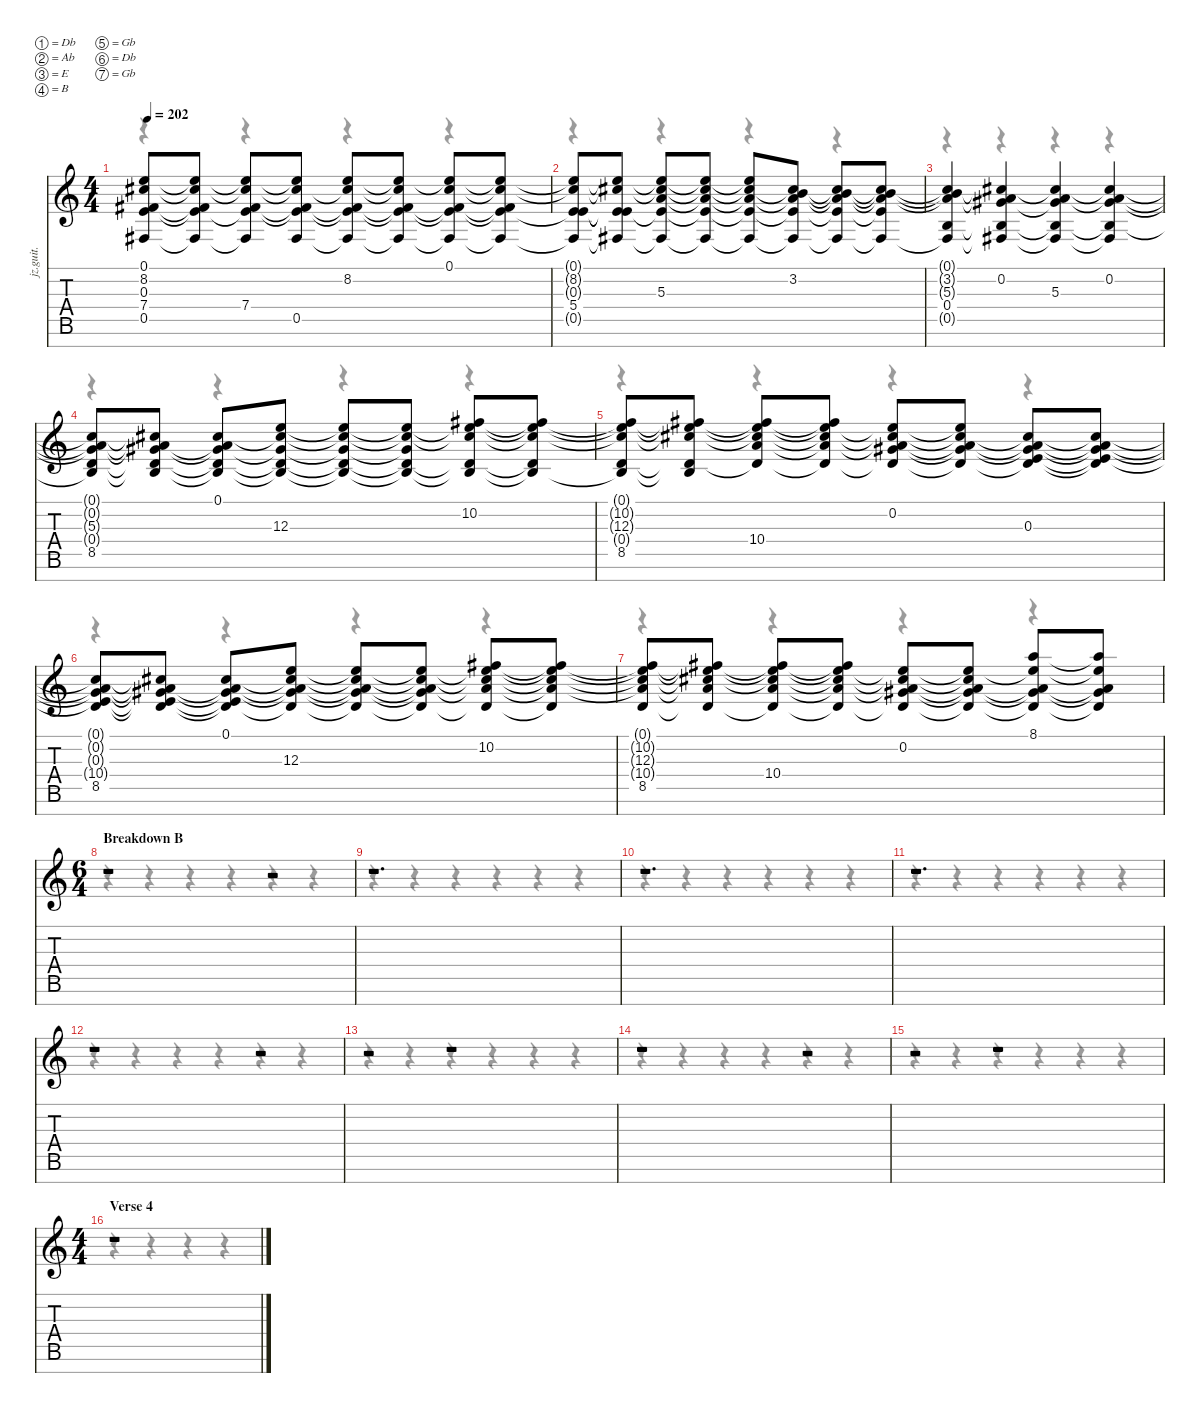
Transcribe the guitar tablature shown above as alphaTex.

\defaultSystemsLayout 4
\hideDynamics
\bracketExtendMode nobrackets
\track ("Clean Guitar " "jz.guit.") {instrument electricguitarjazz}
\staff {score tabs}
\tuning (Db4 Ab3 E3 B2 Gb2 Db2 Gb1)
\voice
\ts (4 4)
\tempo 202
\clef g2
\ks c
(0.1{t acc #} 8.2{t} 0.3{t} 7.4{t acc #} 0.5{t acc #}).8{dy f beam Up} (0.1{t acc #} 8.2{t} 0.3{t} 7.4{t acc #} 0.5{t acc #}).8{beam Up} (0.1{t acc #} 8.2{t} 0.3{t} 7.4{acc #} 0.5{t acc #}).8{beam Up} (0.1{t acc #} 8.2{t} 0.3{t} 7.4{t acc #} 0.5{acc #}).8{beam Up} (0.1{t acc #} 8.2 0.3{t} 7.4{t acc #} 0.5{t acc #}).8{beam Up} (0.1{t acc #} 8.2{t} 0.3{t} 7.4{t acc #} 0.5{t acc #}).8{beam Up} (0.1{acc #} 8.2{t} 0.3{t} 7.4{t acc #} 0.5{t acc #}).8{beam Up} (0.1{t acc #} 8.2{t} 0.3{t} 7.4{t acc #} 0.5{t acc #}).8{beam Up} |
(0.1{t acc #} 8.2{t} 0.3{t} 5.4 0.5{t acc #}).8{beam Up} (0.1{t acc #} 8.2{t} 0.3{t} 5.4{t} 0.5{t acc #}).8{beam Up} (0.1{t acc #} 8.2{t} 5.3 5.4{t} 0.5{t acc #}).8{beam Up} (0.1{t acc #} 8.2{t} 5.3{t} 5.4{t} 0.5{t acc #}).8{beam Up} (0.1{t acc #} 8.2{t} 5.3{t} 5.4{t} 0.5{t acc #}).8{beam Up} (0.1{t acc #} 3.2 5.3{t} 5.4{t} 0.5{t acc #}).8{beam Up} (0.1{t acc #} 3.2{t} 5.3{t} 5.4{t} 0.5{t acc #}).8{beam Up} (0.1{t acc #} 3.2{t} 5.3{t} 5.4{t} 0.5{t acc #}).8{beam Up} |
(0.1{t acc #} 3.2{t} 5.3{t} 0.4 0.5{t acc #}).4{beam Up} (0.1{t acc #} 0.2{acc #} 5.3{t} 0.4{t} 0.5{t acc #}).4{beam Up} (0.1{t acc #} 0.2{t acc #} 5.3 0.4{t} 0.5{t acc #}).4{beam Up} (0.1{t acc #} 0.2{acc #} 5.3{t} 0.4{t} 0.5{t acc #}).4{beam Up} |
(0.1{t acc #} 0.2{t acc #} 5.3{t} 0.4{t} 8.5).8{beam Up} (0.1{t acc #} 0.2{t acc #} 5.3{t} 0.4{t} 8.5{t}).8{beam Up} (0.1{acc #} 0.2{t acc #} 5.3{t} 0.4{t} 8.5{t}).8{beam Up} (0.1{t acc #} 0.2{t acc #} 12.3 0.4{t} 8.5{t}).8{beam Up} (0.1{t acc #} 0.2{t acc #} 12.3{t} 0.4{t} 8.5{t}).8{beam Up} (0.1{t acc #} 0.2{t acc #} 12.3{t} 0.4{t} 8.5{t}).8{beam Up} (0.1{t acc #} 10.2{acc #} 12.3{t} 0.4{t} 8.5{t}).8{beam Up} (0.1{t acc #} 10.2{t acc #} 12.3{t} 0.4{t} 8.5{t}).8{beam Up} |
(0.1{t acc #} 10.2{t acc #} 12.3{t} 0.4{t} 8.5).8{beam Up} (0.1{t acc #} 10.2{t acc #} 12.3{t} 0.4{t} 8.5{t}).8{beam Up} (0.1{t acc #} 10.2{t acc #} 12.3{t} 10.4 8.5{t}).8{beam Up} (0.1{t acc #} 10.2{t acc #} 12.3{t} 10.4{t} 8.5{t}).8{beam Up} (0.1{t acc #} 0.2{acc #} 12.3{t} 10.4{t} 8.5{t}).8{beam Up} (0.1{t acc #} 0.2{t acc #} 12.3{t} 10.4{t} 8.5{t}).8{beam Up} (0.1{t acc #} 0.2{t acc #} 0.3 10.4{t} 8.5{t}).8{beam Up} (0.1{t acc #} 0.2{t acc #} 0.3{t} 10.4{t} 8.5{t}).8{beam Up} |
(0.1{t acc #} 0.2{t acc #} 0.3{t} 10.4{t} 8.5).8{beam Up} (0.1{t acc #} 0.2{t acc #} 0.3{t} 10.4{t} 8.5{t}).8{beam Up} (0.1{acc #} 0.2{t acc #} 0.3{t} 10.4{t} 8.5{t}).8{beam Up} (0.1{t acc #} 0.2{t acc #} 12.3 10.4{t} 8.5{t}).8{beam Up} (0.1{t acc #} 0.2{t acc #} 12.3{t} 10.4{t} 8.5{t}).8{beam Up} (0.1{t acc #} 0.2{t acc #} 12.3{t} 10.4{t} 8.5{t}).8{beam Up} (0.1{t acc #} 10.2{acc #} 12.3{t} 10.4{t} 8.5{t}).8{beam Up} (0.1{t acc #} 10.2{t acc #} 12.3{t} 10.4{t} 8.5{t}).8{beam Up} |
(0.1{t acc #} 10.2{t acc #} 12.3{t} 10.4{t} 8.5).8{beam Up} (0.1{t acc #} 10.2{t acc #} 12.3{t} 10.4{t} 8.5{t}).8{beam Up} (0.1{t acc #} 10.2{t acc #} 12.3{t} 10.4 8.5{t}).8{beam Up} (0.1{t acc #} 10.2{t acc #} 12.3{t} 10.4{t} 8.5{t}).8{beam Up} (0.1{t acc #} 0.2{acc #} 12.3{t} 10.4{t} 8.5{t}).8{beam Up} (0.1{t acc #} 0.2{t acc #} 12.3{t} 10.4{t} 8.5{t}).8{beam Up} (8.1 0.2{t acc #} 12.3{t} 10.4{t} 8.5{t}).8{beam Up} (8.1{t} 0.2{t acc #} 12.3{t} 10.4{t} 8.5{t}).8{beam Up} |
\ts (6 4)
\beaming (8 3 3 3 3)
\section ("" "Breakdown B")
r.1{beam Up} r.2{beam Up} |
r.1{d beam Up} |
r.1{d beam Up} |
r.1{d beam Up} |
r.1{beam Up} r.2{beam Up} |
r.2{beam Up} r.1{beam Up} |
r.1{beam Up} r.2{beam Up} |
r.2{beam Up} r.1{beam Up} |
\ts (4 4)
\beaming (8 2 2 2 2)
\section ("" "Verse 4")
r.1{beam Up}
\voice
\clef g2
\ottava regular
\simile none
\ks c
r.4{dy mf beam Down} r.4{beam Down} r.4{beam Down} r.4{beam Down} |
r.4{beam Down} r.4{beam Down} r.4{beam Down} r.4{beam Down} |
r.4{beam Down} r.4{beam Down} r.4{beam Down} r.4{beam Down} |
r.4{beam Down} r.4{beam Down} r.4{beam Down} r.4{beam Down} |
r.4{beam Down} r.4{beam Down} r.4{beam Down} r.4{beam Down} |
r.4{beam Down} r.4{beam Down} r.4{beam Down} r.4{beam Down} |
r.4{beam Down} r.4{beam Down} r.4{beam Down} r.4{beam Down} |
r.4{beam Down} r.4{beam Down} r.4{beam Down} r.4{beam Down} r.4{beam Down} r.4{beam Down} |
r.4{beam Down} r.4{beam Down} r.4{beam Down} r.4{beam Down} r.4{beam Down} r.4{beam Down} |
r.4{beam Down} r.4{beam Down} r.4{beam Down} r.4{beam Down} r.4{beam Down} r.4{beam Down} |
r.4{beam Down} r.4{beam Down} r.4{beam Down} r.4{beam Down} r.4{beam Down} r.4{beam Down} |
r.4{beam Down} r.4{beam Down} r.4{beam Down} r.4{beam Down} r.4{beam Down} r.4{beam Down} |
r.4{beam Down} r.4{beam Down} r.4{beam Down} r.4{beam Down} r.4{beam Down} r.4{beam Down} |
r.4{beam Down} r.4{beam Down} r.4{beam Down} r.4{beam Down} r.4{beam Down} r.4{beam Down} |
r.4{beam Down} r.4{beam Down} r.4{beam Down} r.4{beam Down} r.4{beam Down} r.4{beam Down} |
r.4{beam Down} r.4{beam Down} r.4{beam Down} r.4{beam Down}
